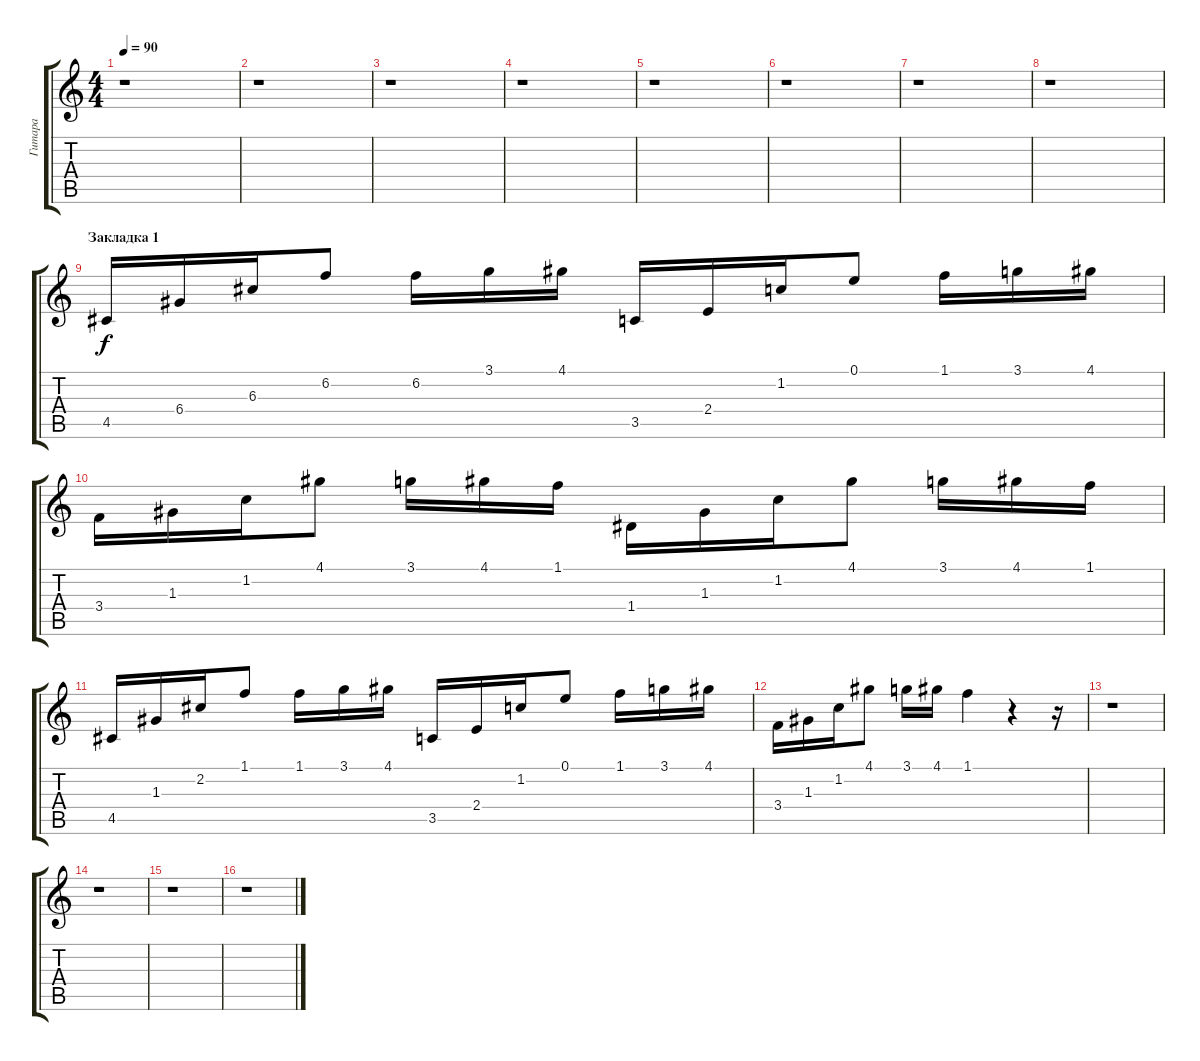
\track ("Гитара" "Гитара") {instrument acousticguitarsteel}
\staff {score tabs}
\tuning (E4 B3 G3 D3 A2 E2) {hide}
\ts (4 4)
\tempo 90
\clef g2
\ks c
r.1{dy f instrument acousticguitarsteel} |
r.1 |
r.1 |
r.1 |
r.1 |
r.1 |
r.1 |
r.1 |
\section ("" "Закладка 1")
4.5.16 6.4.16 6.3.16 6.2.8 6.2.16 3.1.16 4.1.16 3.5.16 2.4.16 1.2.16 0.1.8 1.1.16 3.1.16 4.1.16 |
3.4.16 1.3.16 1.2.16 4.1.8 3.1.16 4.1.16 1.1.16 1.4.16 1.3.16 1.2.16 4.1.8 3.1.16 4.1.16 1.1.16 |
4.5.16 1.3.16 2.2.16 1.1.8 1.1.16 3.1.16 4.1.16 3.5.16 2.4.16 1.2.16 0.1.8 1.1.16 3.1.16 4.1.16 |
3.4.16 1.3.16 1.2.16 4.1.8 3.1.16 4.1.16 1.1.4 r.4 r.16 |
r.1 |
r.1 |
r.1 |
r.1
